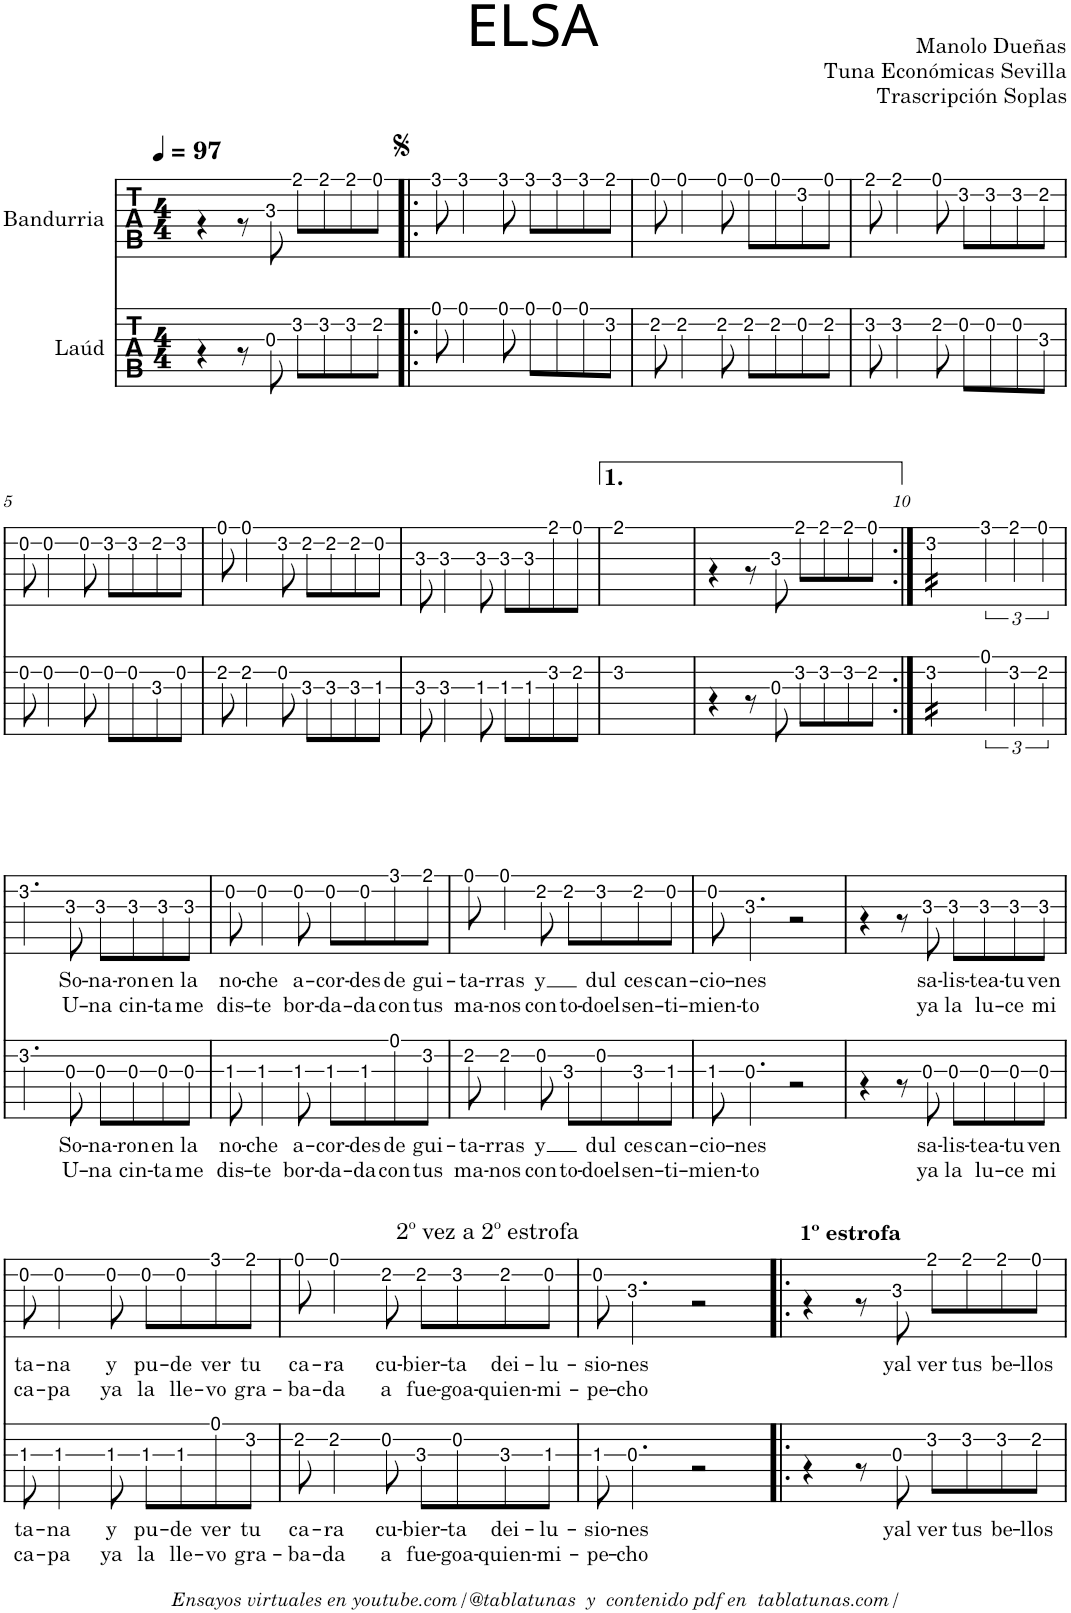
**kern	**text	**text	**kern	**text	**text
*part2	*part2	*part2	*part1	*part1	*part1
*staff2	*staff2	*staff2	*staff1	*staff1	*staff1
*I"Laúd	*	*	*I"Bandurria	*	*
*stria6	*	*	*stria6	*	*
*	*	*	*	*	*
*k[]	*	*	*k[]	*	*
*M4/4	*	*	*M4/4	*	*
*MM97	*	*	*MM97	*	*
=1	=1	=1	=1	=1	=1
4r	.	.	4r	.	.
8r	.	.	8r	.	.
8B\	.	.	8dd\	.	.
8g\L	.	.	8bb\L	.	.
8g\	.	.	8bb\	.	.
8g\	.	.	8bb\	.	.
8f#X\J	.	.	8aa\J	.	.
=2!|:	=2!|:	=2!|:	=2!|:	=2!|:	=2!|:
8a\	.	.	8ccc\	.	.
4a\	.	.	4ccc\	.	.
8a\	.	.	8ccc\	.	.
8a\L	.	.	8ccc\L	.	.
8a\	.	.	8ccc\	.	.
8a\	.	.	8ccc\	.	.
8g\J	.	.	8bb\J	.	.
=3	=3	=3	=3	=3	=3
8f#X\	.	.	8aa\	.	.
4f#\	.	.	4aa\	.	.
8f#\	.	.	8aa\	.	.
8f#\L	.	.	8aa\L	.	.
8f#\	.	.	8aa\	.	.
8e\	.	.	8gg\	.	.
8f#\J	.	.	8aa\J	.	.
=4	=4	=4	=4	=4	=4
8g\	.	.	8bb\	.	.
4g\	.	.	4bb\	.	.
8f#X\	.	.	8aa\	.	.
8e\L	.	.	8gg\L	.	.
8e\	.	.	8gg\	.	.
8e\	.	.	8gg\	.	.
8d\J	.	.	8ff#X\J	.	.
!!LO:LB:g=z
=5	=5	=5	=5	=5	=5
8e\	.	.	8ee\	.	.
4e\	.	.	4ee\	.	.
8e\	.	.	8ee\	.	.
8e\L	.	.	8gg\L	.	.
8e\	.	.	8gg\	.	.
8d\	.	.	8ff#X\	.	.
8e\J	.	.	8gg\J	.	.
=6	=6	=6	=6	=6	=6
8f#X\	.	.	8aa\	.	.
4f#\	.	.	4aa\	.	.
8e\	.	.	8gg\	.	.
8d\L	.	.	8ff#X\L	.	.
8d\	.	.	8ff#\	.	.
8d\	.	.	8ff#\	.	.
8c\J	.	.	8ee\J	.	.
=7	=7	=7	=7	=7	=7
8d\	.	.	8dd\	.	.
4d\	.	.	4dd\	.	.
8c\	.	.	8dd\	.	.
8c\L	.	.	8dd\L	.	.
8c\	.	.	8dd\	.	.
8g\	.	.	8bb\	.	.
8f#X\J	.	.	8aa\J	.	.
=8	=8	=8	=8	=8	=8
1g	.	.	1bb	.	.
=9	=9	=9	=9	=9	=9
4r	.	.	4r	.	.
8r	.	.	8r	.	.
8B\	.	.	8dd\	.	.
8g\L	.	.	8bb\L	.	.
8g\	.	.	8bb\	.	.
8g\	.	.	8bb\	.	.
8f#X\J	.	.	8aa\J	.	.
=10:|!	=10:|!	=10:|!	=10:|!	=10:|!	=10:|!
2g\	.	.	2gg\	.	.
6a\	.	.	6ccc\	.	.
6g\	.	.	6bb\	.	.
6f#X\	.	.	6aa\	.	.
!!LO:LB:g=z
=11	=11	=11	=11	=11	=11
4.g\	.	.	4.gg\	.	.
!	!LO:LY:b	!LO:LY:b	!	!LO:LY:b	!LO:LY:b
8B\	So-	U-	8dd\	So-	U-
!	!LO:LY:b	!LO:LY:b	!	!LO:LY:b	!LO:LY:b
8B\L	-na-	-na	8dd\L	-na-	-na
!	!LO:LY:b	!LO:LY:b	!	!LO:LY:b	!LO:LY:b
8B\	-ron	cin-	8dd\	-ron	cin-
!	!LO:LY:b	!LO:LY:b	!	!LO:LY:b	!LO:LY:b
8B\	en	-ta	8dd\	en	-ta
!	!LO:LY:b	!LO:LY:b	!	!LO:LY:b	!LO:LY:b
8B\J	la	me	8dd\J	la	me
=12	=12	=12	=12	=12	=12
!	!LO:LY:b	!LO:LY:b	!	!LO:LY:b	!LO:LY:b
8c\	no-	dis-	8ee\	no-	dis-
!	!LO:LY:b	!LO:LY:b	!	!LO:LY:b	!LO:LY:b
4c\	-che	-te	4ee\	-che	-te
!	!LO:LY:b	!LO:LY:b	!	!LO:LY:b	!LO:LY:b
8c\	a-	bor-	8ee\	a-	bor-
!	!LO:LY:b	!LO:LY:b	!	!LO:LY:b	!LO:LY:b
8c\L	-cor-	-da-	8ee\L	-cor-	-da-
!	!LO:LY:b	!LO:LY:b	!	!LO:LY:b	!LO:LY:b
8c\	-des	-da	8ee\	-des	-da
!	!LO:LY:b	!LO:LY:b	!	!LO:LY:b	!LO:LY:b
8a\	de	con	8ccc\	de	con
!	!LO:LY:b	!LO:LY:b	!	!LO:LY:b	!LO:LY:b
8g\J	gui-	tus	8bb\J	gui-	tus
=13	=13	=13	=13	=13	=13
!	!LO:LY:b	!LO:LY:b	!	!LO:LY:b	!LO:LY:b
8f#X\	-ta-	ma-	8aa\	-ta-	ma-
!	!LO:LY:b	!LO:LY:b	!	!LO:LY:b	!LO:LY:b
4f#\	-rras	-nos	4aa\	-rras	-nos
!	!LO:LY:b	!LO:LY:b	!	!LO:LY:b	!LO:LY:b
8e\	y	con	8ff#X\	y	con
!	!	!LO:LY:b	!	!	!LO:LY:b
8d\L	.	to-	8ff#\L	.	to-
!	!LO:LY:b	!LO:LY:b	!	!LO:LY:b	!LO:LY:b
8e\	dul	-doel	8gg\	dul	-doel
!	!LO:LY:b	!LO:LY:b	!	!LO:LY:b	!LO:LY:b
8d\	ces	sen-	8ff#\	ces	sen-
!	!LO:LY:b	!LO:LY:b	!	!LO:LY:b	!LO:LY:b
8c\J	can-	-ti-	8ee\J	can-	-ti-
=14	=14	=14	=14	=14	=14
!	!LO:LY:b	!LO:LY:b	!	!LO:LY:b	!LO:LY:b
8c\	-cio-	-mien-	8ee\	-cio-	-mien-
!	!LO:LY:b	!LO:LY:b	!	!LO:LY:b	!LO:LY:b
4.B\	-nes	-to	4.dd\	-nes	-to
2r	.	.	2r	.	.
=15	=15	=15	=15	=15	=15
4r	.	.	4r	.	.
8r	.	.	8r	.	.
!	!LO:LY:b	!LO:LY:b	!	!LO:LY:b	!LO:LY:b
8B\	sa-	ya	8dd\	sa-	ya
!	!LO:LY:b	!LO:LY:b	!	!LO:LY:b	!LO:LY:b
8B\L	-lis-	la	8dd\L	-lis-	la
!	!LO:LY:b	!LO:LY:b	!	!LO:LY:b	!LO:LY:b
8B\	-tea-	lu-	8dd\	-tea-	lu-
!	!LO:LY:b	!LO:LY:b	!	!LO:LY:b	!LO:LY:b
8B\	-tu	-ce	8dd\	-tu	-ce
!	!LO:LY:b	!LO:LY:b	!	!LO:LY:b	!LO:LY:b
8B\J	ven	mi	8dd\J	ven	mi
!!LO:LB:g=z
=16	=16	=16	=16	=16	=16
!	!LO:LY:b	!LO:LY:b	!	!LO:LY:b	!LO:LY:b
8c\	ta-	ca-	8ee\	ta-	ca-
!	!LO:LY:b	!LO:LY:b	!	!LO:LY:b	!LO:LY:b
4c\	-na	-pa	4ee\	-na	-pa
!	!LO:LY:b	!LO:LY:b	!	!LO:LY:b	!LO:LY:b
8c\	y	ya	8ee\	y	ya
!	!LO:LY:b	!LO:LY:b	!	!LO:LY:b	!LO:LY:b
8c\L	pu-	la	8ee\L	pu-	la
!	!LO:LY:b	!LO:LY:b	!	!LO:LY:b	!LO:LY:b
8c\	-de	lle-	8ee\	-de	lle-
!	!LO:LY:b	!LO:LY:b	!	!LO:LY:b	!LO:LY:b
8a\	ver	-vo	8ccc\	ver	-vo
!	!LO:LY:b	!LO:LY:b	!	!LO:LY:b	!LO:LY:b
8g\J	tu	gra-	8bb\J	tu	gra-
=17	=17	=17	=17	=17	=17
!	!LO:LY:b	!LO:LY:b	!	!LO:LY:b	!LO:LY:b
8f#X\	ca-	-ba-	8aa\	ca-	-ba-
!	!LO:LY:b	!LO:LY:b	!	!LO:LY:b	!LO:LY:b
4f#\	-ra	-da	4aa\	-ra	-da
!	!LO:LY:b	!LO:LY:b	!	!LO:LY:b	!LO:LY:b
8e\	cu-	a	8ff#X\	cu-	a
!	!LO:LY:b	!LO:LY:b	!	!LO:LY:b	!LO:LY:b
8d\L	-bier-	fue-	8ff#\L	-bier-	fue-
!	!LO:LY:b	!LO:LY:b	!	!LO:LY:b	!LO:LY:b
8e\	-ta	-goa-	8gg\	-ta	-goa-
!	!LO:LY:b	!LO:LY:b	!	!LO:LY:b	!LO:LY:b
8d\	dei-	-quien-	8ff#\	dei-	-quien-
!	!LO:LY:b	!LO:LY:b	!	!LO:LY:b	!LO:LY:b
8c\J	-lu-	-mi-	8ee\J	-lu-	-mi-
=18	=18	=18	=18	=18	=18
!	!LO:LY:b	!LO:LY:b	!	!LO:LY:b	!LO:LY:b
8c\	-sio-	-pe-	8ee\	-sio-	-pe-
!	!LO:LY:b	!LO:LY:b	!	!LO:LY:b	!LO:LY:b
4.B\	-nes	-cho	4.dd\	-nes	-cho
2r	.	.	2r	.	.
!	!	!	!LO:TX:a:t=2º vez a 2º estrofa	!	!
=19!|:	=19!|:	=19!|:	=19!|:	=19!|:	=19!|:
!	!	!	!LO:TX:a:B:t=1º estrofa	!	!
4r	.	.	4r	.	.
8r	.	.	8r	.	.
!	!LO:LY:b	!	!	!LO:LY:b	!
8B\	yal	.	8dd\	yal	.
!	!LO:LY:b	!	!	!LO:LY:b	!
8g\L	ver	.	8bb\L	ver	.
!	!LO:LY:b	!	!	!LO:LY:b	!
8g\	tus	.	8bb\	tus	.
!	!LO:LY:b	!	!	!LO:LY:b	!
8g\	be-	.	8bb\	be-	.
!	!LO:LY:b	!	!	!LO:LY:b	!
8f#X\J	-llos	.	8aa\J	-llos	.
=	=	=	=	=	=
*-	*-	*-	*-	*-	*-
